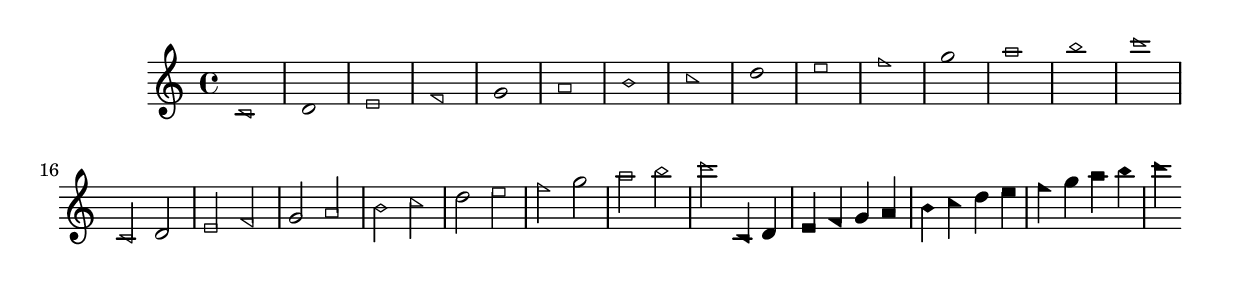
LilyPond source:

\header {

  texidoc = "Notes can be set in the Southern Harmony style."

}
\version "2.14.0"

\relative c' {
  \key c \major
  \southernHarmonyHeads
  c1 d e f g a b c d e f g a b c
  c,,2 d e f g a b c d e f g a b c
  c,,4 d e f g a b c d e f g a b c
}

